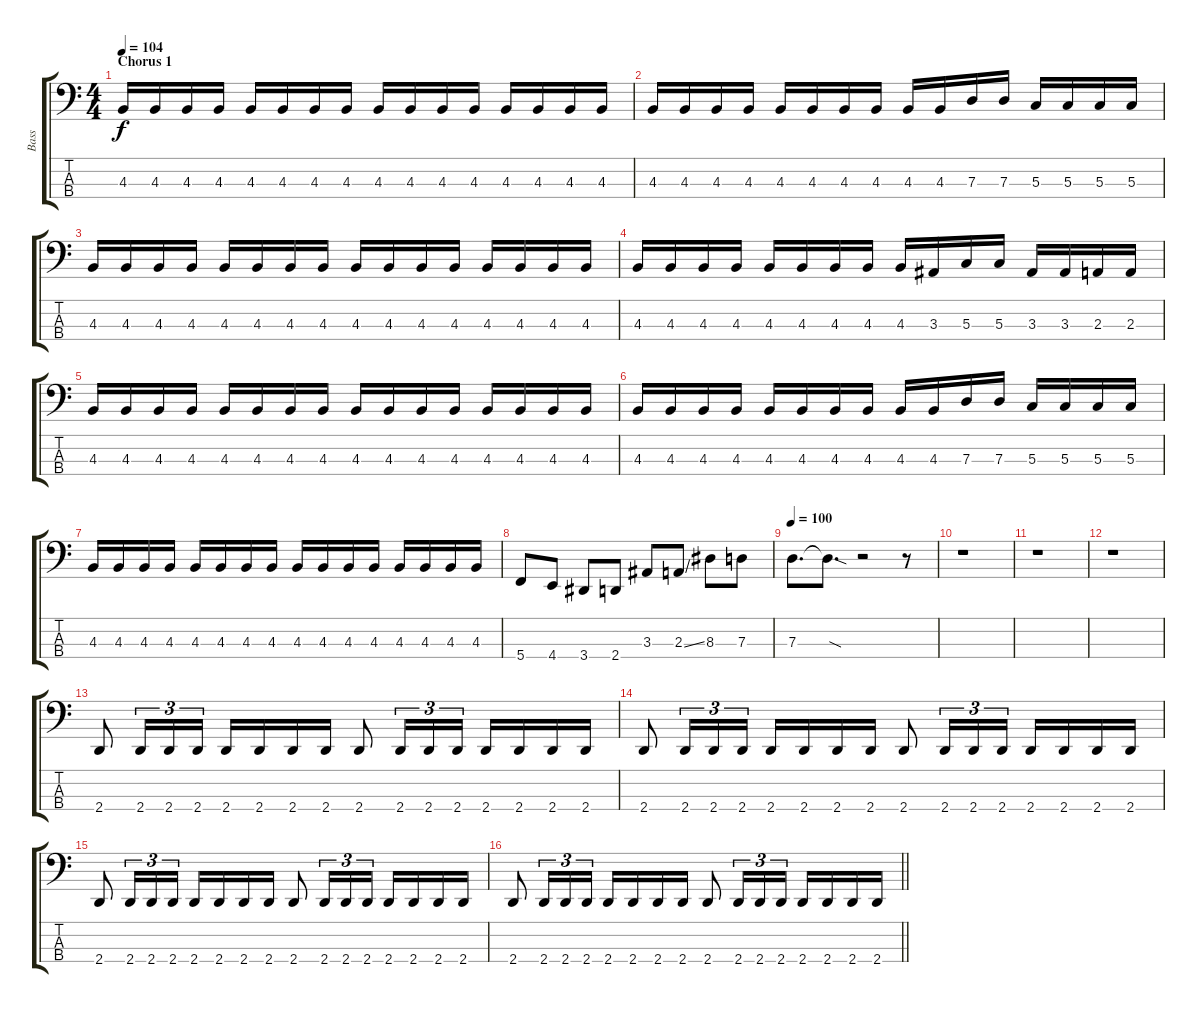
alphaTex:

\track ("Bass" "Bass") {instrument electricbasspick}
\staff {score tabs}
\tuning (F2 C2 G1 C1) {hide}
\ts (4 4)
\section ("" "Chorus 1")
\tempo 104
\clef f4
\ks c
4.3.16{dy f} 4.3.16 4.3.16 4.3.16 4.3.16 4.3.16 4.3.16 4.3.16 4.3.16 4.3.16 4.3.16 4.3.16 4.3.16 4.3.16 4.3.16 4.3.16 |
4.3.16 4.3.16 4.3.16 4.3.16 4.3.16 4.3.16 4.3.16 4.3.16 4.3.16 4.3.16 7.3.16 7.3.16 5.3.16 5.3.16 5.3.16 5.3.16 |
4.3.16 4.3.16 4.3.16 4.3.16 4.3.16 4.3.16 4.3.16 4.3.16 4.3.16 4.3.16 4.3.16 4.3.16 4.3.16 4.3.16 4.3.16 4.3.16 |
4.3.16 4.3.16 4.3.16 4.3.16 4.3.16 4.3.16 4.3.16 4.3.16 4.3.16 3.3.16 5.3.16 5.3.16 3.3.16 3.3.16 2.3.16 2.3.16 |
4.3.16 4.3.16 4.3.16 4.3.16 4.3.16 4.3.16 4.3.16 4.3.16 4.3.16 4.3.16 4.3.16 4.3.16 4.3.16 4.3.16 4.3.16 4.3.16 |
4.3.16 4.3.16 4.3.16 4.3.16 4.3.16 4.3.16 4.3.16 4.3.16 4.3.16 4.3.16 7.3.16 7.3.16 5.3.16 5.3.16 5.3.16 5.3.16 |
4.3.16 4.3.16 4.3.16 4.3.16 4.3.16 4.3.16 4.3.16 4.3.16 4.3.16 4.3.16 4.3.16 4.3.16 4.3.16 4.3.16 4.3.16 4.3.16 |
5.4.8 4.4.8 3.4.8 2.4.8 3.3.8 2.3{ss}.8 8.3.8 7.3.8 |
\tempo 100
7.3.8{d} 7.3{sod t}.8{d} r.2 r.8 |
r.1 |
r.1 |
r.1 |
2.4.8 2.4.16{tu (3 2)} 2.4.16{tu (3 2)} 2.4.16{tu (3 2)} 2.4.16 2.4.16 2.4.16 2.4.16 2.4.8 2.4.16{tu (3 2)} 2.4.16{tu (3 2)} 2.4.16{tu (3 2)} 2.4.16 2.4.16 2.4.16 2.4.16 |
2.4.8 2.4.16{tu (3 2)} 2.4.16{tu (3 2)} 2.4.16{tu (3 2)} 2.4.16 2.4.16 2.4.16 2.4.16 2.4.8 2.4.16{tu (3 2)} 2.4.16{tu (3 2)} 2.4.16{tu (3 2)} 2.4.16 2.4.16 2.4.16 2.4.16 |
2.4.8 2.4.16{tu (3 2)} 2.4.16{tu (3 2)} 2.4.16{tu (3 2)} 2.4.16 2.4.16 2.4.16 2.4.16 2.4.8 2.4.16{tu (3 2)} 2.4.16{tu (3 2)} 2.4.16{tu (3 2)} 2.4.16 2.4.16 2.4.16 2.4.16 |
\barLineRight lightlight
2.4.8 2.4.16{tu (3 2)} 2.4.16{tu (3 2)} 2.4.16{tu (3 2)} 2.4.16 2.4.16 2.4.16 2.4.16 2.4.8 2.4.16{tu (3 2)} 2.4.16{tu (3 2)} 2.4.16{tu (3 2)} 2.4.16 2.4.16 2.4.16 2.4.16
